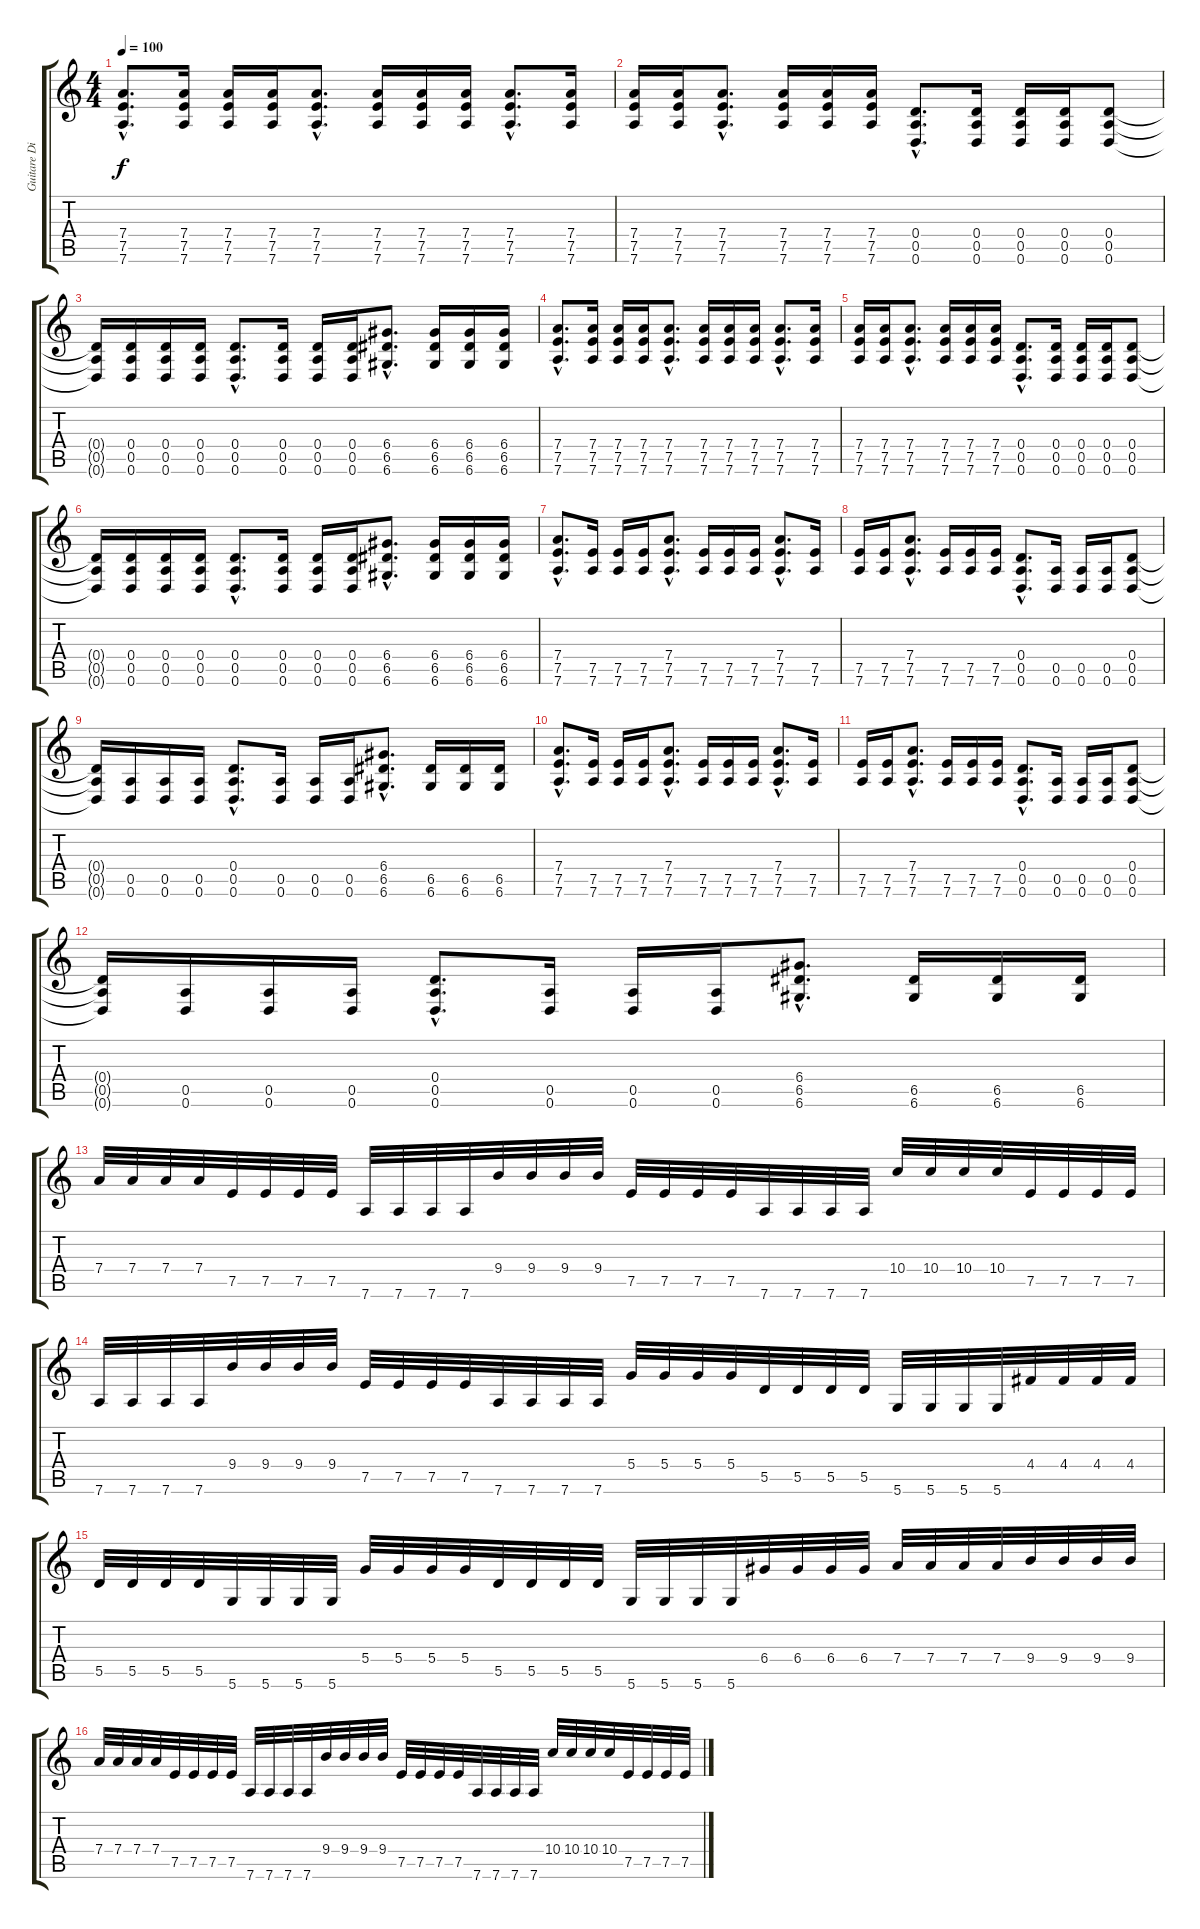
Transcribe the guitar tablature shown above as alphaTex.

\track ("Guitare Distortion 1" "Guitare Di") {instrument distortionguitar}
\staff {score tabs}
\tuning (E4 B3 G3 D3 A2 D2) {hide}
\ts (4 4)
\tempo 100
\clef g2
\ks c
(7.4{hac} 7.5{hac} 7.6{hac}).8{d dy f instrument distortionguitar} (7.4 7.5 7.6).16 (7.4 7.5 7.6).16 (7.4 7.5 7.6).16 (7.4{hac} 7.5{hac} 7.6{hac}).8{d} (7.4 7.5 7.6).16 (7.4 7.5 7.6).16 (7.4 7.5 7.6).16 (7.4{hac} 7.5{hac} 7.6{hac}).8{d} (7.4 7.5 7.6).16 |
(7.4 7.5 7.6).16 (7.4 7.5 7.6).16 (7.4{hac} 7.5{hac} 7.6{hac}).8{d} (7.4 7.5 7.6).16 (7.4 7.5 7.6).16 (7.4 7.5 7.6).16 (0.4{hac} 0.5{hac} 0.6{hac}).8{d} (0.4 0.5 0.6).16 (0.4 0.5 0.6).16 (0.4 0.5 0.6).16 (0.4 0.5 0.6).8 |
(0.4{t} 0.5{t} 0.6{t}).16 (0.4 0.5 0.6).16 (0.4 0.5 0.6).16 (0.4 0.5 0.6).16 (0.4{hac} 0.5{hac} 0.6{hac}).8{d} (0.4 0.5 0.6).16 (0.4 0.5 0.6).16 (0.4 0.5 0.6).16 (6.4{hac} 6.5{hac} 6.6{hac}).8{d} (6.4 6.5 6.6).16 (6.4 6.5 6.6).16 (6.4 6.5 6.6).16 |
(7.4{hac} 7.5{hac} 7.6{hac}).8{d} (7.4 7.5 7.6).16 (7.4 7.5 7.6).16 (7.4 7.5 7.6).16 (7.4{hac} 7.5{hac} 7.6{hac}).8{d} (7.4 7.5 7.6).16 (7.4 7.5 7.6).16 (7.4 7.5 7.6).16 (7.4{hac} 7.5{hac} 7.6{hac}).8{d} (7.4 7.5 7.6).16 |
(7.4 7.5 7.6).16 (7.4 7.5 7.6).16 (7.4{hac} 7.5{hac} 7.6{hac}).8{d} (7.4 7.5 7.6).16 (7.4 7.5 7.6).16 (7.4 7.5 7.6).16 (0.4{hac} 0.5{hac} 0.6{hac}).8{d} (0.4 0.5 0.6).16 (0.4 0.5 0.6).16 (0.4 0.5 0.6).16 (0.4 0.5 0.6).8 |
(0.4{t} 0.5{t} 0.6{t}).16 (0.4 0.5 0.6).16 (0.4 0.5 0.6).16 (0.4 0.5 0.6).16 (0.4{hac} 0.5{hac} 0.6{hac}).8{d} (0.4 0.5 0.6).16 (0.4 0.5 0.6).16 (0.4 0.5 0.6).16 (6.4{hac} 6.5{hac} 6.6{hac}).8{d} (6.4 6.5 6.6).16 (6.4 6.5 6.6).16 (6.4 6.5 6.6).16 |
(7.4{hac} 7.5{hac} 7.6{hac}).8{d} (7.5 7.6).16 (7.5 7.6).16 (7.5 7.6).16 (7.4{hac} 7.5{hac} 7.6{hac}).8{d} (7.5 7.6).16 (7.5 7.6).16 (7.5 7.6).16 (7.4{hac} 7.5{hac} 7.6{hac}).8{d} (7.5 7.6).16 |
(7.5 7.6).16 (7.5 7.6).16 (7.4{hac} 7.5{hac} 7.6{hac}).8{d} (7.5 7.6).16 (7.5 7.6).16 (7.5 7.6).16 (0.4{hac} 0.5{hac} 0.6{hac}).8{d} (0.5 0.6).16 (0.5 0.6).16 (0.5 0.6).16 (0.4 0.5 0.6).8 |
(0.4{t} 0.5{t} 0.6{t}).16 (0.5 0.6).16 (0.5 0.6).16 (0.5 0.6).16 (0.4{hac} 0.5{hac} 0.6{hac}).8{d} (0.5 0.6).16 (0.5 0.6).16 (0.5 0.6).16 (6.4{hac} 6.5{hac} 6.6{hac}).8{d} (6.5 6.6).16 (6.5 6.6).16 (6.5 6.6).16 |
(7.4{hac} 7.5{hac} 7.6{hac}).8{d} (7.5 7.6).16 (7.5 7.6).16 (7.5 7.6).16 (7.4{hac} 7.5{hac} 7.6{hac}).8{d} (7.5 7.6).16 (7.5 7.6).16 (7.5 7.6).16 (7.4{hac} 7.5{hac} 7.6{hac}).8{d} (7.5 7.6).16 |
(7.5 7.6).16 (7.5 7.6).16 (7.4{hac} 7.5{hac} 7.6{hac}).8{d} (7.5 7.6).16 (7.5 7.6).16 (7.5 7.6).16 (0.4{hac} 0.5{hac} 0.6{hac}).8{d} (0.5 0.6).16 (0.5 0.6).16 (0.5 0.6).16 (0.4 0.5 0.6).8 |
(0.4{t} 0.5{t} 0.6{t}).16 (0.5 0.6).16 (0.5 0.6).16 (0.5 0.6).16 (0.4{hac} 0.5{hac} 0.6{hac}).8{d} (0.5 0.6).16 (0.5 0.6).16 (0.5 0.6).16 (6.4{hac} 6.5{hac} 6.6{hac}).8{d} (6.5 6.6).16 (6.5 6.6).16 (6.5 6.6).16 |
7.4.32 7.4.32 7.4.32 7.4.32 7.5.32 7.5.32 7.5.32 7.5.32 7.6.32 7.6.32 7.6.32 7.6.32 9.4.32 9.4.32 9.4.32 9.4.32 7.5.32 7.5.32 7.5.32 7.5.32 7.6.32 7.6.32 7.6.32 7.6.32 10.4.32 10.4.32 10.4.32 10.4.32 7.5.32 7.5.32 7.5.32 7.5.32 |
7.6.32 7.6.32 7.6.32 7.6.32 9.4.32 9.4.32 9.4.32 9.4.32 7.5.32 7.5.32 7.5.32 7.5.32 7.6.32 7.6.32 7.6.32 7.6.32 5.4.32 5.4.32 5.4.32 5.4.32 5.5.32 5.5.32 5.5.32 5.5.32 5.6.32 5.6.32 5.6.32 5.6.32 4.4.32 4.4.32 4.4.32 4.4.32 |
5.5.32 5.5.32 5.5.32 5.5.32 5.6.32 5.6.32 5.6.32 5.6.32 5.4.32 5.4.32 5.4.32 5.4.32 5.5.32 5.5.32 5.5.32 5.5.32 5.6.32 5.6.32 5.6.32 5.6.32 6.4.32 6.4.32 6.4.32 6.4.32 7.4.32 7.4.32 7.4.32 7.4.32 9.4.32 9.4.32 9.4.32 9.4.32 |
7.4.32 7.4.32 7.4.32 7.4.32 7.5.32 7.5.32 7.5.32 7.5.32 7.6.32 7.6.32 7.6.32 7.6.32 9.4.32 9.4.32 9.4.32 9.4.32 7.5.32 7.5.32 7.5.32 7.5.32 7.6.32 7.6.32 7.6.32 7.6.32 10.4.32 10.4.32 10.4.32 10.4.32 7.5.32 7.5.32 7.5.32 7.5.32
